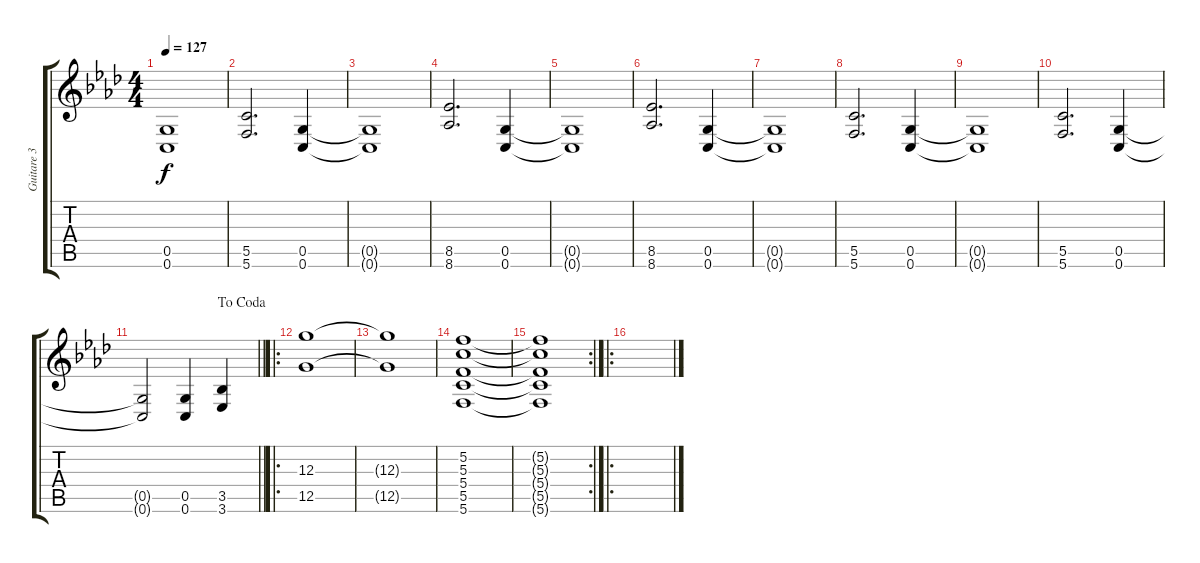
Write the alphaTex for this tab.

\track ("Guitare 3" "Guitare 3") {instrument distortionguitar}
\staff {score tabs}
\tuning (E4 C4 G3 C3 G2 C2) {hide}
\ts (4 4)
\tempo 127
\clef g2
\ks ab
(0.5{t} 0.6{t}).1{dy f} |
(5.5 5.6).2{d} (0.5 0.6).4 |
(0.5{t} 0.6{t}).1 |
(8.5 8.6).2{d} (0.5 0.6).4 |
(0.5{t} 0.6{t}).1 |
(8.5 8.6).2{d} (0.5 0.6).4 |
(0.5{t} 0.6{t}).1 |
(5.5 5.6).2{d} (0.5 0.6).4 |
(0.5{t} 0.6{t}).1 |
(5.5 5.6).2{d} (0.5 0.6).4 |
\jump dacoda
\barLineRight lightlight
(0.5{t} 0.6{t}).2 (0.5 0.6).4 (3.5 3.6).4 |
\ro
(12.3 12.5).1 |
(12.3{t} 12.5{t}).1 |
(5.2 5.3 5.4 5.5 5.6).1 |
\rc 2
(5.2{t} 5.3{t} 5.4{t} 5.5{t} 5.6{t}).1 |
\ro
